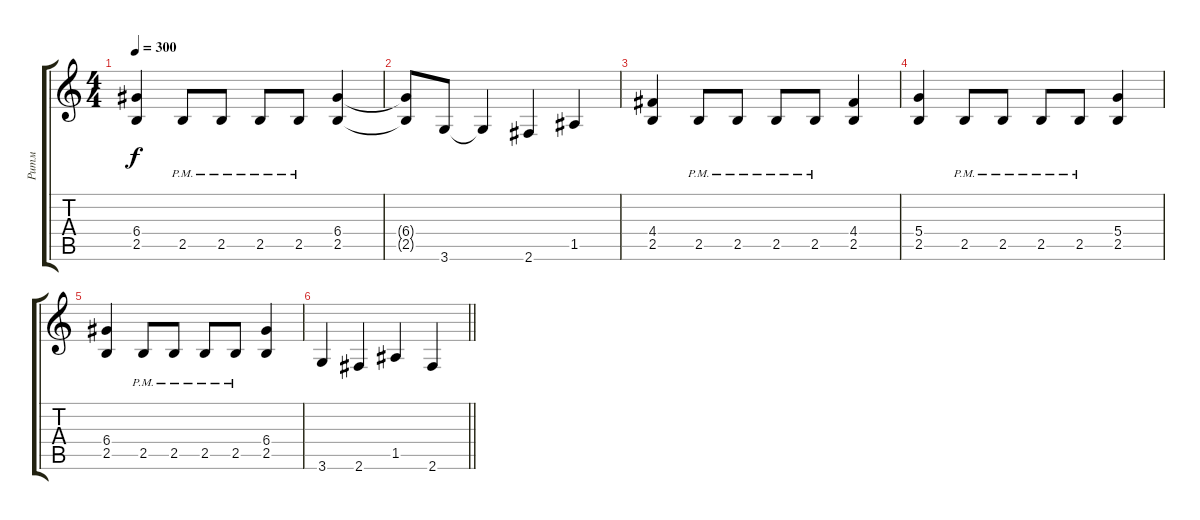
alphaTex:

\track ("Ритм" "Ритм") {instrument distortionguitar}
\staff {score tabs}
\tuning (E4 B3 G3 D3 A2 E2) {hide}
\ts (4 4)
\tempo 300
\clef g2
\ks c
(6.4 2.5).4{dy f} 2.5{pm}.8 2.5{pm}.8 2.5{pm}.8 2.5{pm}.8 (6.4 2.5).4 |
(6.4{t} 2.5{t}).8 3.6.8 3.6{t}.4 2.6.4 1.5.4 |
(4.4 2.5).4 2.5{pm}.8 2.5{pm}.8 2.5{pm}.8 2.5{pm}.8 (4.4 2.5).4 |
(5.4 2.5).4 2.5{pm}.8 2.5{pm}.8 2.5{pm}.8 2.5{pm}.8 (5.4 2.5).4 |
(6.4 2.5).4 2.5{pm}.8 2.5{pm}.8 2.5{pm}.8 2.5{pm}.8 (6.4 2.5).4 |
\barLineRight lightlight
3.6.4 2.6.4 1.5.4 2.6.4
